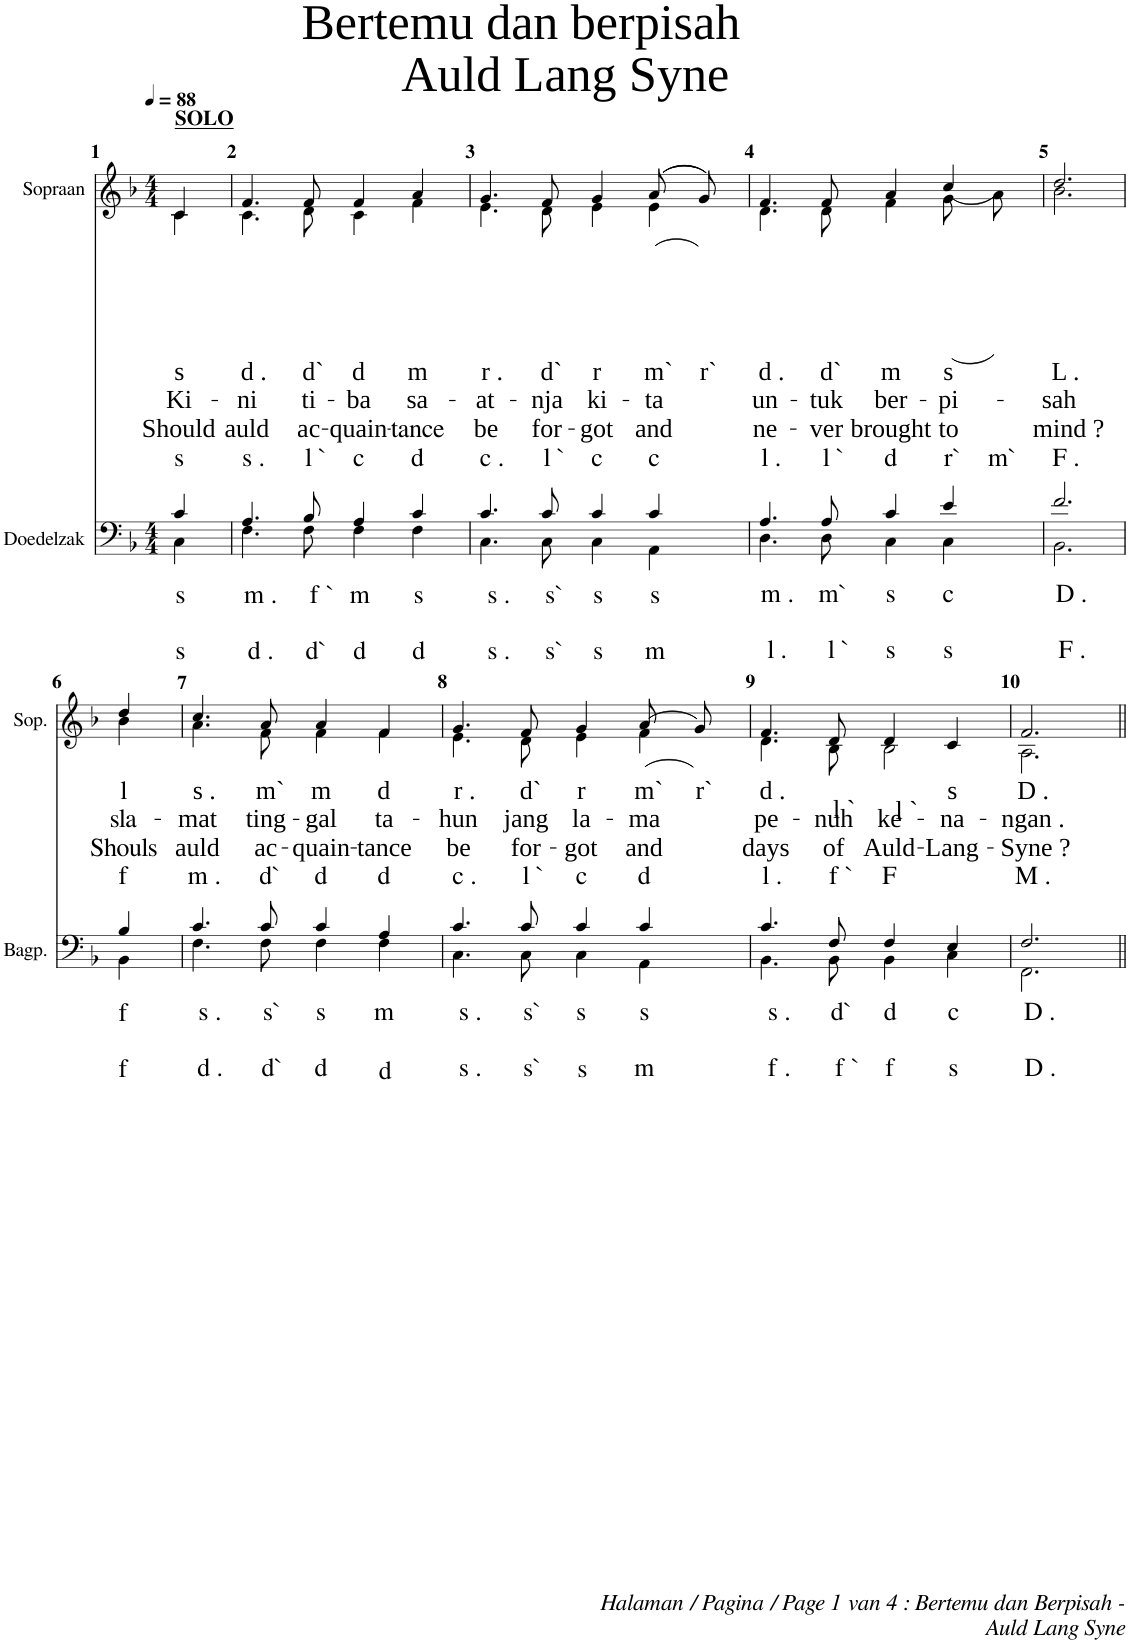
**kern	**text	**text	**kern	**text	**text	**text	**text
*part2	*part2	*part2	*part1	*part1	*part1	*part1	*part1
*staff2	*staff2	*staff2	*staff1	*staff1	*staff1	*staff1	*staff1
*I"Doedelzak	*	*	*I"Sopraan	*	*	*	*
*	*	*	*I'Sop.	*	*	*	*
*clefF4	*	*	*clefG2	*	*	*	*
*k[b-]	*	*	*k[b-]	*	*	*	*
*M4/4	*	*	*M4/4	*	*	*	*
*MM88	*	*	*MM88	*	*	*	*
=1	=1	=1	=1	=1	=1	=1	=1
!	!	!	!LO:TX:a:B:t=SOLO	!	!	!	!
!	!LO:LY:b	!	!	!	!	!	!
*^	*	*	*	*	*	*	*
!	!	!	!LO:LY:b	!	!LO:LY:b	!LO:LY:b	!LO:LY:b	!
*	*	*	*	*^	*	*	*	*
!	!	!	!	!	!	!	!	!	!LO:LY:b
4c/	4C\	.	s	4c/	4c\	.	.	.	s
=2	=2	=2	=2	=2	=2	=2	=2	=2	=2
!	!	!LO:LY:b	!	!	!	!	!	!	!
!	!	!	!LO:LY:b	!	!	!LO:LY:b	!LO:LY:b	!LO:LY:b	!
!	!	!	!	!	!	!	!	!	!LO:LY:b
4.A/	4.F\	.	d .	4.f/	4.c\	.	.	.	s .
!	!	!LO:LY:b	!	!	!	!	!	!	!
!	!	!	!LO:LY:b	!	!	!LO:LY:b	!LO:LY:b	!LO:LY:b	!
!	!	!	!	!	!	!	!	!	!LO:LY:b
8B-/	8F\	.	d`	8f/	8d\	.	.	.	l `
!	!	!LO:LY:b	!	!	!	!	!	!	!
!	!	!	!LO:LY:b	!	!	!LO:LY:b	!LO:LY:b	!LO:LY:b	!
!	!	!	!	!	!	!	!	!	!LO:LY:b
4A/	4F\	.	d	4f/	4c\	.	.	.	c
!	!	!LO:LY:b	!	!	!	!	!	!	!
!	!	!	!LO:LY:b	!	!	!LO:LY:b	!LO:LY:b	!LO:LY:b	!
!	!	!	!	!	!	!	!	!	!LO:LY:b
4c/	4F\	.	d	4a/	4f\	.	.	.	d
=3	=3	=3	=3	=3	=3	=3	=3	=3	=3
!	!	!LO:LY:b	!	!	!	!	!	!	!
!	!	!	!LO:LY:b	!	!	!LO:LY:b	!LO:LY:b	!LO:LY:b	!
!	!	!	!	!	!	!	!	!	!LO:LY:b
4.c/	4.C\	.	s .	4.g/	4.e\	.	.	.	c .
!	!	!LO:LY:b	!	!	!	!	!	!	!
!	!	!	!LO:LY:b	!	!	!LO:LY:b	!LO:LY:b	!LO:LY:b	!
!	!	!	!	!	!	!	!	!	!LO:LY:b
8c/	8C\	.	s`	8f/	8d\	.	.	.	l `
!	!	!LO:LY:b	!	!	!	!	!	!	!
!	!	!	!LO:LY:b	!	!	!LO:LY:b	!LO:LY:b	!LO:LY:b	!
!	!	!	!	!	!	!	!	!	!LO:LY:b
4c/	4C\	.	s	4g/	4e\	.	.	.	c
!	!	!LO:LY:b	!	!	!	!	!	!	!
!	!	!	!LO:LY:b	!	!	!LO:LY:b	!LO:LY:b	!LO:LY:b	!
!	!	!	!	!	!	!	!	!	!LO:LY:b
4c/	4AA\	.	m	(((8a/L	4e\	.	.	.	c
!	!	!	!	!	!	!LO:LY:b	!	!	!
.	.	.	.	8g/J)))	.	r`	.	.	.
=4	=4	=4	=4	=4	=4	=4	=4	=4	=4
!	!	!LO:LY:b	!	!	!	!	!	!	!
!	!	!	!LO:LY:b	!	!	!LO:LY:b	!LO:LY:b	!LO:LY:b	!
!	!	!	!	!	!	!	!	!	!LO:LY:b
4.A/	4.D\	.	l .	4.f/	4.d\	.	.	.	l .
!	!	!LO:LY:b	!	!	!	!	!	!	!
!	!	!	!LO:LY:b	!	!	!LO:LY:b	!LO:LY:b	!LO:LY:b	!
!	!	!	!	!	!	!	!	!	!LO:LY:b
8A/	8D\	.	l `	8f/	8d\	.	.	.	l `
!	!	!LO:LY:b	!	!	!	!	!	!	!
!	!	!	!LO:LY:b	!	!	!LO:LY:b	!LO:LY:b	!LO:LY:b	!
!	!	!	!	!	!	!	!	!	!LO:LY:b
4c/	4C\	.	s	4a/	4f\	.	.	.	d
!	!	!LO:LY:b	!	!	!	!	!	!	!
!	!	!	!LO:LY:b	!	!	!LO:LY:b	!LO:LY:b	!LO:LY:b	!
!	!	!	!	!	!	!	!	!	!LO:LY:b
4e/	4C\	.	s	4cc/	((8g\L	.	.	.	r`
!	!	!	!	!	!	!	!	!	!LO:LY:b
.	.	.	.	.	8a\J))	.	.	.	m`
=5	=5	=5	=5	=5	=5	=5	=5	=5	=5
!	!	!LO:LY:b	!	!	!	!	!	!	!
!	!	!	!LO:LY:b	!	!	!LO:LY:b	!LO:LY:b	!LO:LY:b	!
!	!	!	!	!	!	!	!	!	!LO:LY:b
2.f/	2.BB-\	.	F .	2.dd/	2.b-\	.	.	.	F .
!!LO:LB:g=z	!!
=6	=6	=6	=6	=6	=6	=6	=6	=6	=6
!	!	!LO:LY:b	!	!	!	!	!	!	!
!	!	!	!LO:LY:b	!	!	!LO:LY:b	!LO:LY:b	!LO:LY:b	!
!	!	!	!	!	!	!	!	!	!LO:LY:b
4B-/	4BB-\	.	f	4dd/	4b-\	.	.	.	f
=7	=7	=7	=7	=7	=7	=7	=7	=7	=7
!	!	!LO:LY:b	!	!	!	!	!	!	!
!	!	!	!LO:LY:b	!	!	!LO:LY:b	!LO:LY:b	!LO:LY:b	!
!	!	!	!	!	!	!	!	!	!LO:LY:b
4.c/	4.F\	.	d .	4.cc/	4.a\	.	.	.	m .
!	!	!LO:LY:b	!	!	!	!	!	!	!
!	!	!	!LO:LY:b	!	!	!LO:LY:b	!LO:LY:b	!LO:LY:b	!
!	!	!	!	!	!	!	!	!	!LO:LY:b
8c/	8F\	.	d`	8a/	8f\	.	.	.	d`
!	!	!LO:LY:b	!	!	!	!	!	!	!
!	!	!	!LO:LY:b	!	!	!LO:LY:b	!LO:LY:b	!LO:LY:b	!
!	!	!	!	!	!	!	!	!	!LO:LY:b
4c/	4F\	.	d	4a/	4f\	.	.	.	d
!	!	!LO:LY:b	!	!	!	!	!	!	!
!	!	!	!LO:LY:b	!	!	!LO:LY:b	!LO:LY:b	!LO:LY:b	!
!	!	!	!	!	!	!	!	!	!LO:LY:b
4A/	4F\	.	d	4f/	4f\	.	.	.	d
=8	=8	=8	=8	=8	=8	=8	=8	=8	=8
!	!	!LO:LY:b	!	!	!	!	!	!	!
!	!	!	!LO:LY:b	!	!	!LO:LY:b	!LO:LY:b	!LO:LY:b	!
!	!	!	!	!	!	!	!	!	!LO:LY:b
4.c/	4.C\	.	s .	4.g/	4.e\	.	.	.	c .
!	!	!LO:LY:b	!	!	!	!	!	!	!
!	!	!	!LO:LY:b	!	!	!LO:LY:b	!LO:LY:b	!LO:LY:b	!
!	!	!	!	!	!	!	!	!	!LO:LY:b
8c/	8C\	.	s`	8f/	8d\	.	.	.	l `
!	!	!LO:LY:b	!	!	!	!	!	!	!
!	!	!	!LO:LY:b	!	!	!LO:LY:b	!LO:LY:b	!LO:LY:b	!
!	!	!	!	!	!	!	!	!	!LO:LY:b
4c/	4C\	.	s	4g/	4e\	.	.	.	c
!	!	!LO:LY:b	!	!	!	!	!	!	!
!	!	!	!LO:LY:b	!	!	!LO:LY:b	!LO:LY:b	!LO:LY:b	!
!	!	!	!	!	!	!	!	!	!LO:LY:b
4c/	4AA\	.	m	((8a/L	4f\	.	.	.	d
!	!	!	!	!	!	!LO:LY:b	!	!	!
.	.	.	.	8g/J))	.	r`	.	.	.
=9	=9	=9	=9	=9	=9	=9	=9	=9	=9
!	!	!LO:LY:b	!	!	!	!	!	!	!
!	!	!	!LO:LY:b	!	!	!LO:LY:b	!LO:LY:b	!LO:LY:b	!
!	!	!	!	!	!	!	!	!	!LO:LY:b
4.c/	4.BB-\	.	f .	4.f/	4.d\	.	.	.	l .
!	!	!LO:LY:b	!	!	!	!	!	!	!
!	!	!	!LO:LY:b	!	!	!LO:LY:b	!LO:LY:b	!LO:LY:b	!
!	!	!	!	!	!	!	!	!	!LO:LY:b
8F/	8BB-\	.	f `	8d/	8B-\	.	.	.	f `
!	!	!LO:LY:b	!	!	!	!	!	!	!
!	!	!	!LO:LY:b	!	!	!LO:LY:b	!LO:LY:b	!LO:LY:b	!
!	!	!	!	!	!	!	!	!	!LO:LY:b
4F/	4BB-\	.	f	4d/	2B-\	.	.	.	F
!	!	!LO:LY:b	!	!	!	!	!	!	!
!	!	!	!LO:LY:b	!	!	!LO:LY:b	!LO:LY:b	!LO:LY:b	!
4E/	4C\	.	s	4c/	.	s	-na-	-Lang-	.
=10	=10	=10	=10	=10	=10	=10	=10	=10	=10
!	!	!LO:LY:b	!	!	!	!	!	!	!
!	!	!	!LO:LY:b	!	!	!LO:LY:b	!LO:LY:b	!LO:LY:b	!
!	!	!	!	!	!	!	!	!	!LO:LY:b
2.F/	2.FF\	.	D .	2.f/	2.A\	.	.	.	M .
4ryy	4ryy	.	.	4ryy	4ryy	.	.	.	.
*v	*v	*	*	*	*	*	*	*	*
*	*	*	*v	*v	*	*	*	*
=||	=||	=||	=||	=||	=||	=||	=||
*-	*-	*-	*-	*-	*-	*-	*-
